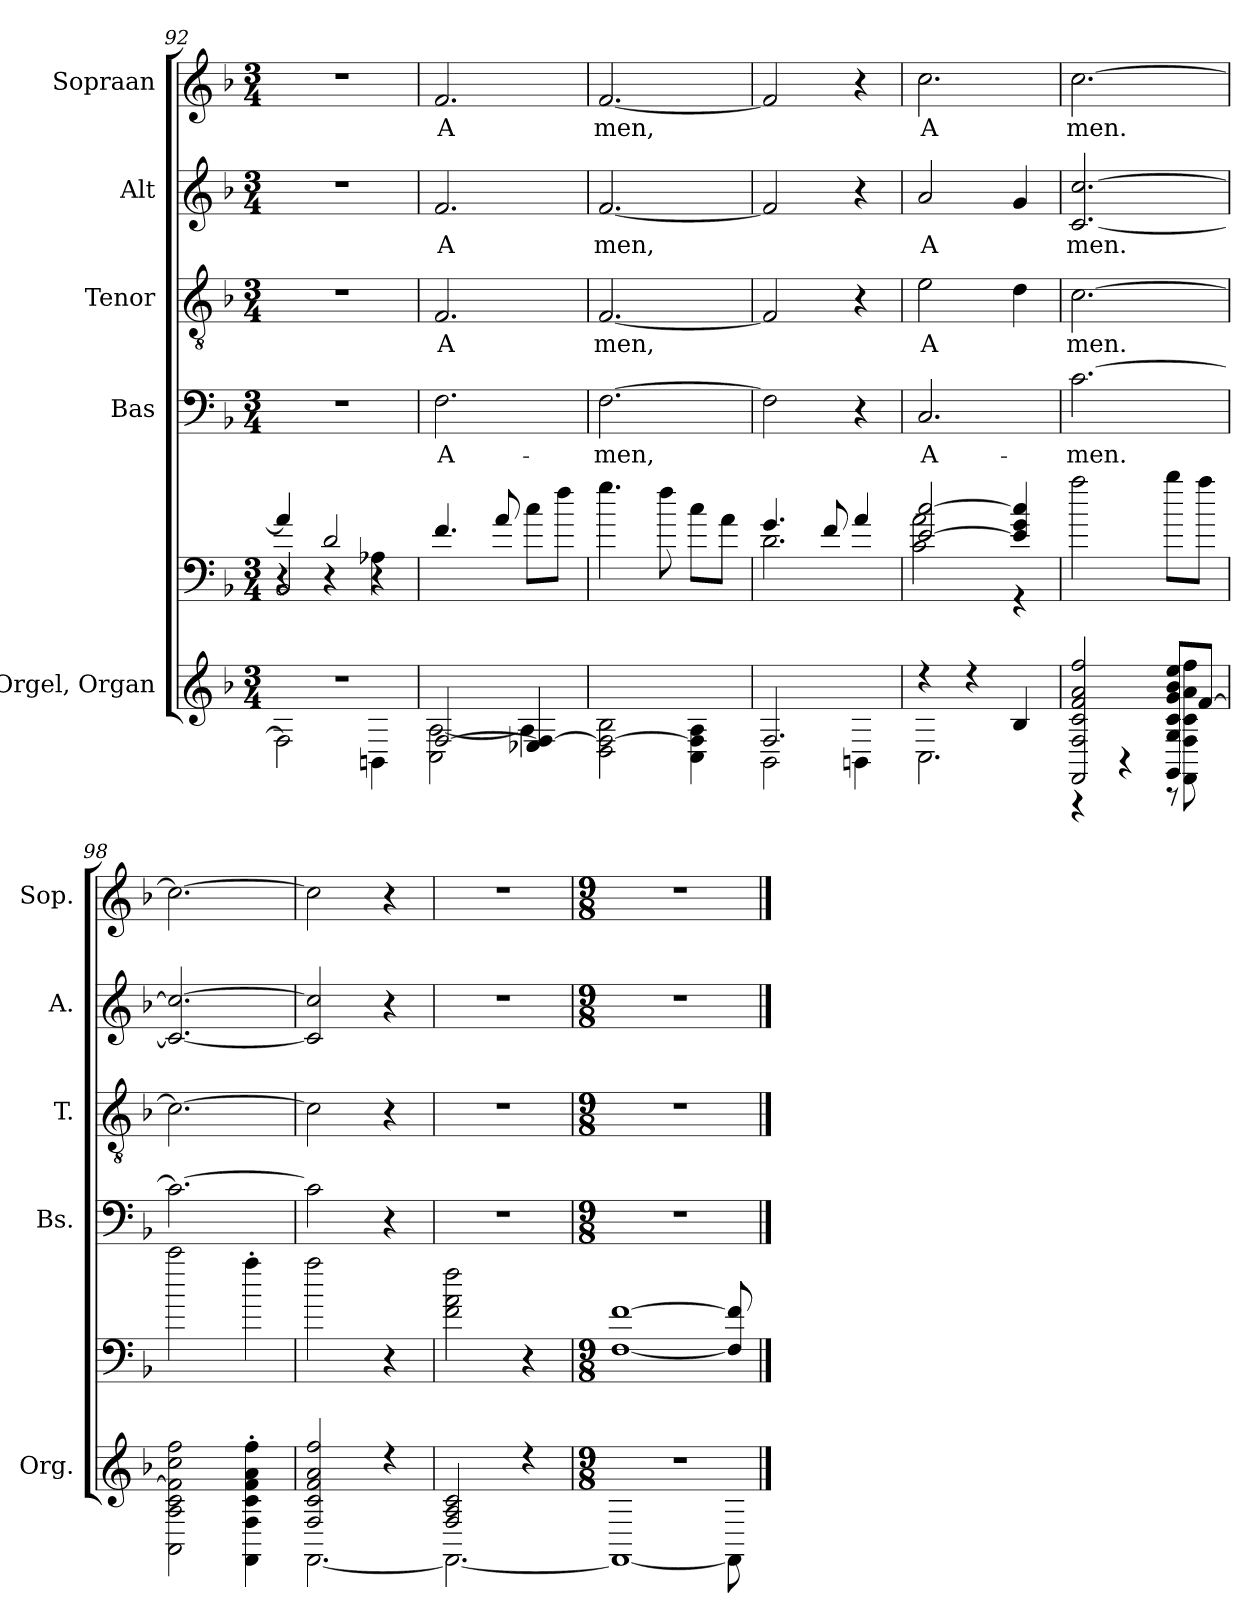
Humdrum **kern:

**kern	**kern	**kern	**text	**kern	**text	**kern	**text	**kern	**text
*part5	*part5	*part4	*part4	*part3	*part3	*part2	*part2	*part1	*part1
*staff6	*staff5	*staff4	*staff4	*staff3	*staff3	*staff2	*staff2	*staff1	*staff1
*I"Orgel, Organ	*	*I"Bas	*	*I"Tenor	*	*I"Alt	*	*I"Sopraan	*
*I'Org.	*	*I'Bs.	*	*I'T.	*	*I'A.	*	*I'Sop.	*
*clefG2	*clefF4	*clefF4	*	*clefGv2	*	*clefG2	*	*clefG2	*
*k[b-]	*k[b-]	*k[b-]	*	*k[b-]	*	*k[b-]	*	*k[b-]	*
*M3/4	*M3/4	*M3/4	*	*M3/4	*	*M3/4	*	*M3/4	*
=92	=92	=92	=92	=92	=92	=92	=92	=92	=92
*^	*^	*	*	*	*	*	*	*	*
*	*	*	*^	*	*	*	*	*	*	*	*
2.r	2F\]	4a/]	4r	2BB-/	2.r	.	2.r	.	2.r	.	2.r	.
.	.	2d/	4r	.	.	.	.	.	.	.	.	.
.	4BBn\	.	4A-X\	4r	.	.	.	.	.	.	.	.
*	*	*v	*v	*v	*	*	*	*	*	*	*	*
=93	=93	=93	=93	=93	=93	=93	=93	=93	=93	=93
*	*	*	*	*	*	*	*	*	*MM63	*
*	*	*^	*	*	*	*	*	*	*	*
*	*	*	*^	*	*	*	*	*	*	*	*
!	!	!	!	!	!	!LO:LY:b	!	!LO:LY:b	!	!LO:LY:b	!	!LO:LY:b
*	*	*v	*v	*v	*	*	*	*	*	*	*	*
[2F/	2C\ [2A\	4.f/	2.F\	A-	2.F/	A	2.f/	A	2.f/	A
.	.	8a/	.	.	.	.	.	.	.	.
4E-X/ 4F/_	4A\]	8cc\L	.	.	.	.	.	.	.	.
.	.	8ff\J	.	.	.	.	.	.	.	.
*v	*v	*	*	*	*	*	*	*	*	*
=94	=94	=94	=94	=94	=94	=94	=94	=94	=94
!	!	!	!LO:LY:b	!	!LO:LY:b	!	!LO:LY:b	!	!LO:LY:b
2D\ 2F\_ 2B-\	4.gg\	[2.F\	-men,	[2.F/	men,	[2.f/	men,	[2.f/	men,
.	8ff\	.	.	.	.	.	.	.	.
4C\ 4F\] 4A\	8cc\L	.	.	.	.	.	.	.	.
.	8a\J	.	.	.	.	.	.	.	.
=95	=95	=95	=95	=95	=95	=95	=95	=95	=95
*^	*^	*	*	*	*	*	*	*	*
2.F/	2BB-\	4.g/	2.d\	2F\]	.	2F/]	.	2f/]	.	2f/]	.
.	.	8f/	.	.	.	.	.	.	.	.	.
.	4BBn\	4a/	.	4r	.	4r	.	4r	.	4r	.
=96	=96	=96	=96	=96	=96	=96	=96	=96	=96	=96	=96
!	!	!	!	!	!LO:LY:b	!	!LO:LY:b	!	!LO:LY:b	!	!LO:LY:b
4r	2.C\	[2e/ [2cc/	2c\ 2a\	2.C/	A-	2e\	A	2a/	A	2.cc\	A
4r	.	.	.	.	.	.	.	.	.	.	.
4B-/	.	4e/] 4g/ 4cc/]	4r	.	.	4d\	.	4g/	.	.	.
=97	=97	=97	=97	=97	=97	=97	=97	=97	=97	=97	=97
!	!	!	!	!	!LO:LY:b	!	!LO:LY:b	!	!LO:LY:b	!	!LO:LY:b
*	*	*v	*v	*	*	*	*	*	*	*	*
2FF/ 2F/ 2c/ 2f/ 2a/ 2ff/	4r	2aa\	[2.c\	-men.	[2.c\	men.	[2.c/ [2.cc/	men.	[2.cc\	men.
.	4r	.	.	.	.	.	.	.	.	.
8GG/ 8G/ 8c/ 8g/ 8b-/ 8ee/L	8r	8bb-\L	.	.	.	.	.	.	.	.
[8f/J	8FF\ 8F\ 8c\ 8a\ 8ff\	8aa\J	.	.	.	.	.	.	.	.
*v	*v	*	*	*	*	*	*	*	*	*
!!LO:LB:g=z
=98	=98	=98	=98	=98	=98	=98	=98	=98	=98
2AA\ 2A\ 2c\ 2f\] 2cc\ 2ff\	2ccc\	2.c\_	.	2.c\_	.	2.c/_ 2.cc/_	.	2.cc\_	.
4FF\' 4F\' 4c\' 4f\' 4a\' 4ff\'	4aa'\	.	.	.	.	.	.	.	.
=99	=99	=99	=99	=99	=99	=99	=99	=99	=99
*^	*	*	*	*	*	*	*	*	*
2F/ 2c/ 2f/ 2a/ 2ff/	[2.FF\	2aa\	2c\]	.	2c\]	.	2c/] 2cc/]	.	2cc\]	.
4r	.	4r	4r	.	4r	.	4r	.	4r	.
=100	=100	=100	=100	=100	=100	=100	=100	=100	=100	=100
2F/ 2A/ 2c/	2.FF\_	2f\ 2a\ 2ff\	2.r	.	2.r	.	2.r	.	2.r	.
4r	.	4r	.	.	.	.	.	.	.	.
=101	=101	=101	=101	=101	=101	=101	=101	=101	=101	=101
*M9/8	*	*M9/8	*M9/8	*	*M9/8	*	*M9/8	*	*M9/8	*
8%9r	1FF_	[1F [1f	8%9r	.	8%9r	.	8%9r	.	8%9r	.
.	8FF\]	8F/] 8f/]	.	.	.	.	.	.	.	.
*v	*v	*	*	*	*	*	*	*	*	*
==	==	==	==	==	==	==	==	==	==
*-	*-	*-	*-	*-	*-	*-	*-	*-	*-
